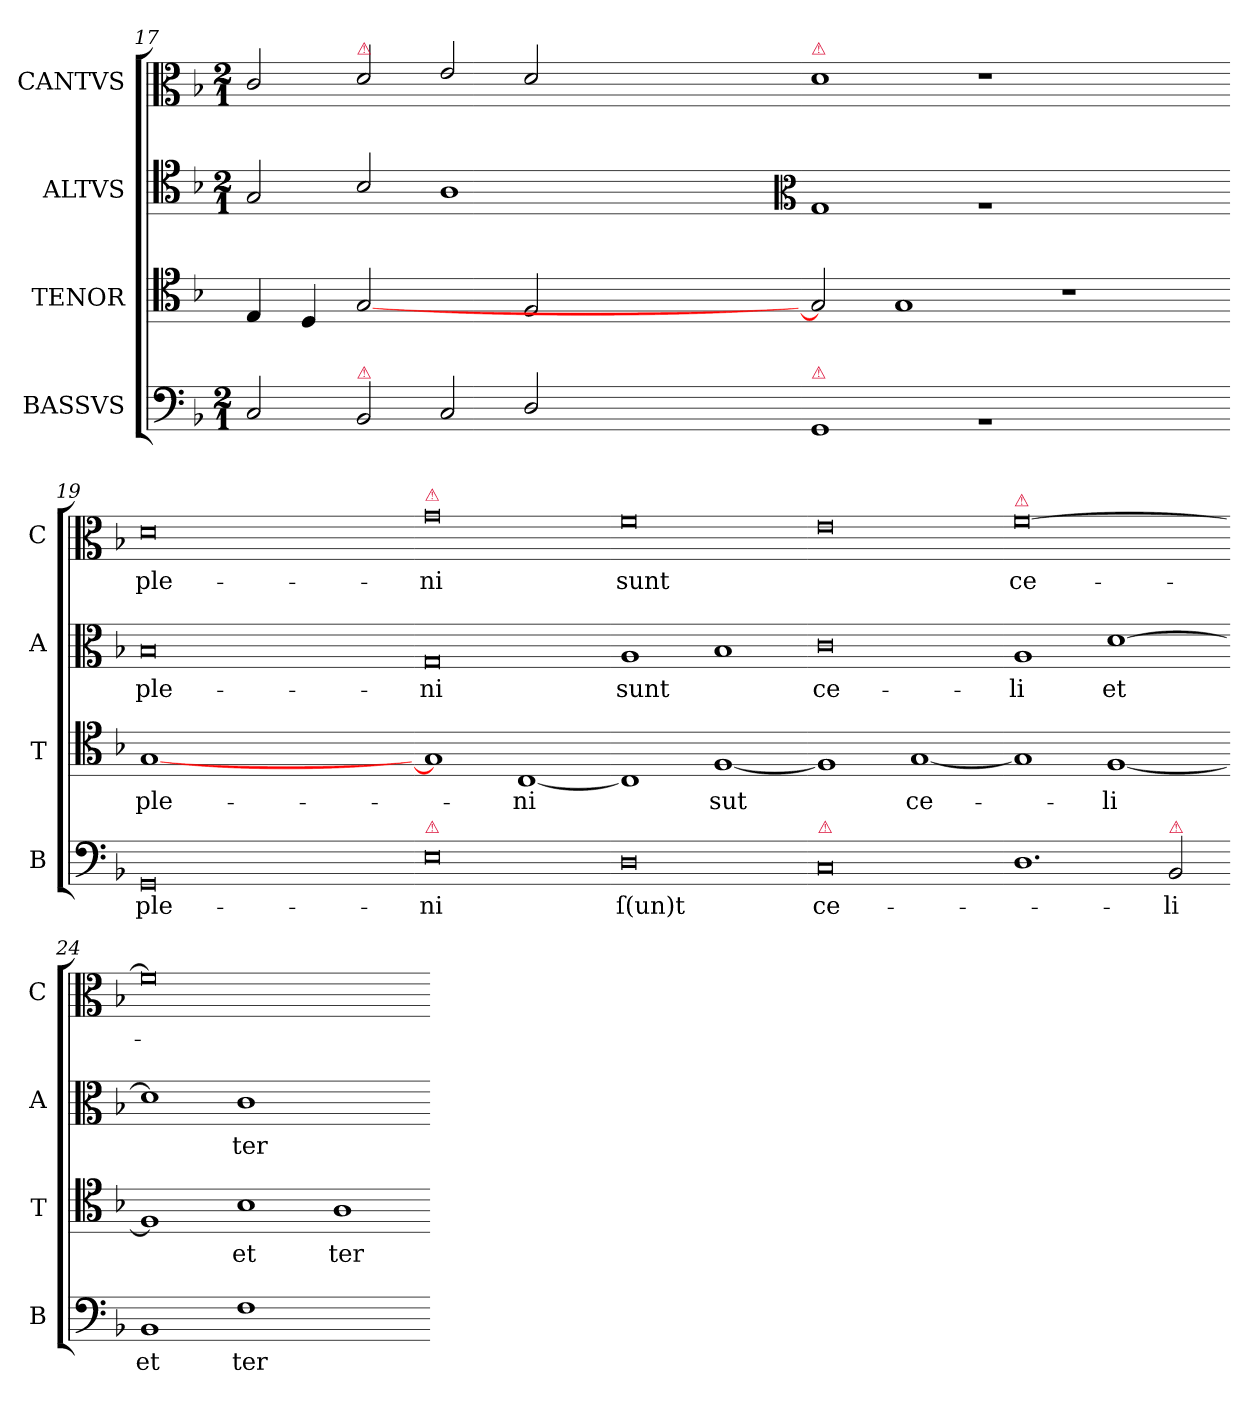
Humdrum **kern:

**kern	**text	**kern	**text	**kern	**text	**kern	**text
*part4	*part4	*part3	*part3	*part2	*part2	*part1	*part1
*staff4	*staff4	*staff3	*staff3	*staff2	*staff2	*staff1	*staff1
*I"BASSVS	*	*I"TENOR	*	*I"ALTVS	*	*I"CANTVS	*
*I'B	*	*I'T	*	*I'A	*	*I'C	*
*clefF4	*	*clefC4	*	*clefC4	*	*clefC3	*
*k[b-]	*	*k[b-]	*	*k[b-]	*	*k[b-]	*
*d:	*	*d:	*	*d:	*	*d:	*
*M2/1	*	*	*	*M2/1	*	*M2/1	*
=17	=17	=17	=17	=17	=17	=17	=17
2C/	.	4E/	.	2G/	.	2c/	.
.	.	4D/	.	.	.	.	.
!	!	!	!	!	!	!LO:TX:a:color=crimson:t=⚠	!
!LO:TX:a:color=crimson:t=⚠	!	!	!	!	!	!	!
2BB-/	.	[2G	.	2B-/	.	2d/	.
2C/	.	2ryy	.	1A	.	2e/	.
2D/	.	2F/	.	.	.	2d/	.
*	*	*	*	*clefC3	*	*	*
=18-	=18-	=18-	=18-	=18-	=18-	=18-	=18-
!	!	!	!	!	!	!LO:TX:a:color=crimson:t=⚠	!
!LO:TX:a:color=crimson:t=⚠	!	!	!	!	!	!	!
1GG	.	2G]	.	1G	.	1d	.
.	.	1G	.	.	.	.	.
1rBB	.	.	.	1rA	.	1r	.
.	.	1r	.	.	.	.	.
2ryy	.	.	.	2ryy	.	2ryy	.
=19-	=19-	=19-	=19-	=19-	=19-	=19-	=19-
0GG	ple-	[1G	ple-	0B-	ple-	0d	ple-
.	.	1ryy	.	.	.	.	.
=20-	=20-	=20-	=20-	=20-	=20-	=20-	=20-
!	!	!	!	!	!	!LO:TX:a:color=crimson:t=⚠	!
!LO:TX:a:color=crimson:t=⚠	!	!	!	!	!	!	!
0E	-ni	1G]	.	0G	-ni	0g	-ni
.	.	[1C	-ni	.	.	.	.
=21-	=21-	=21-	=21-	=21-	=21-	=21-	=21-
0D	ſ(un)t	1C]	.	1A	sunt	0f	sunt
.	.	[1F	sut	1B-	.	.	.
=22-	=22-	=22-	=22-	=22-	=22-	=22-	=22-
!LO:TX:a:color=crimson:t=⚠	!	!	!	!	!	!	!
0C	ce-	1F]	.	0c	ce-	0e	.
.	.	[1G	ce-	.	.	.	.
=23-	=23-	=23-	=23-	=23-	=23-	=23-	=23-
!	!	!	!	!	!	!LO:TX:a:color=crimson:t=⚠	!
1.D	.	1G]	.	1A	-li	[0f	ce-
.	.	[1F	-li	[1d	et	.	.
!LO:TX:a:color=crimson:t=⚠	!	!	!	!	!	!	!
2BB-/	-li	.	.	.	.	.	.
=24-	=24-	=24-	=24-	=24-	=24-	=24-	=24-
1BB-	et	1F]	.	1d]	.	0f]	.
1F	ter-	1B-	et	1c	ter-	.	.
1ryy	.	1A	ter-	1ryy	.	1ryy	.
=-	=-	=-	=-	=-	=-	=-	=-
*-	*-	*-	*-	*-	*-	*-	*-
